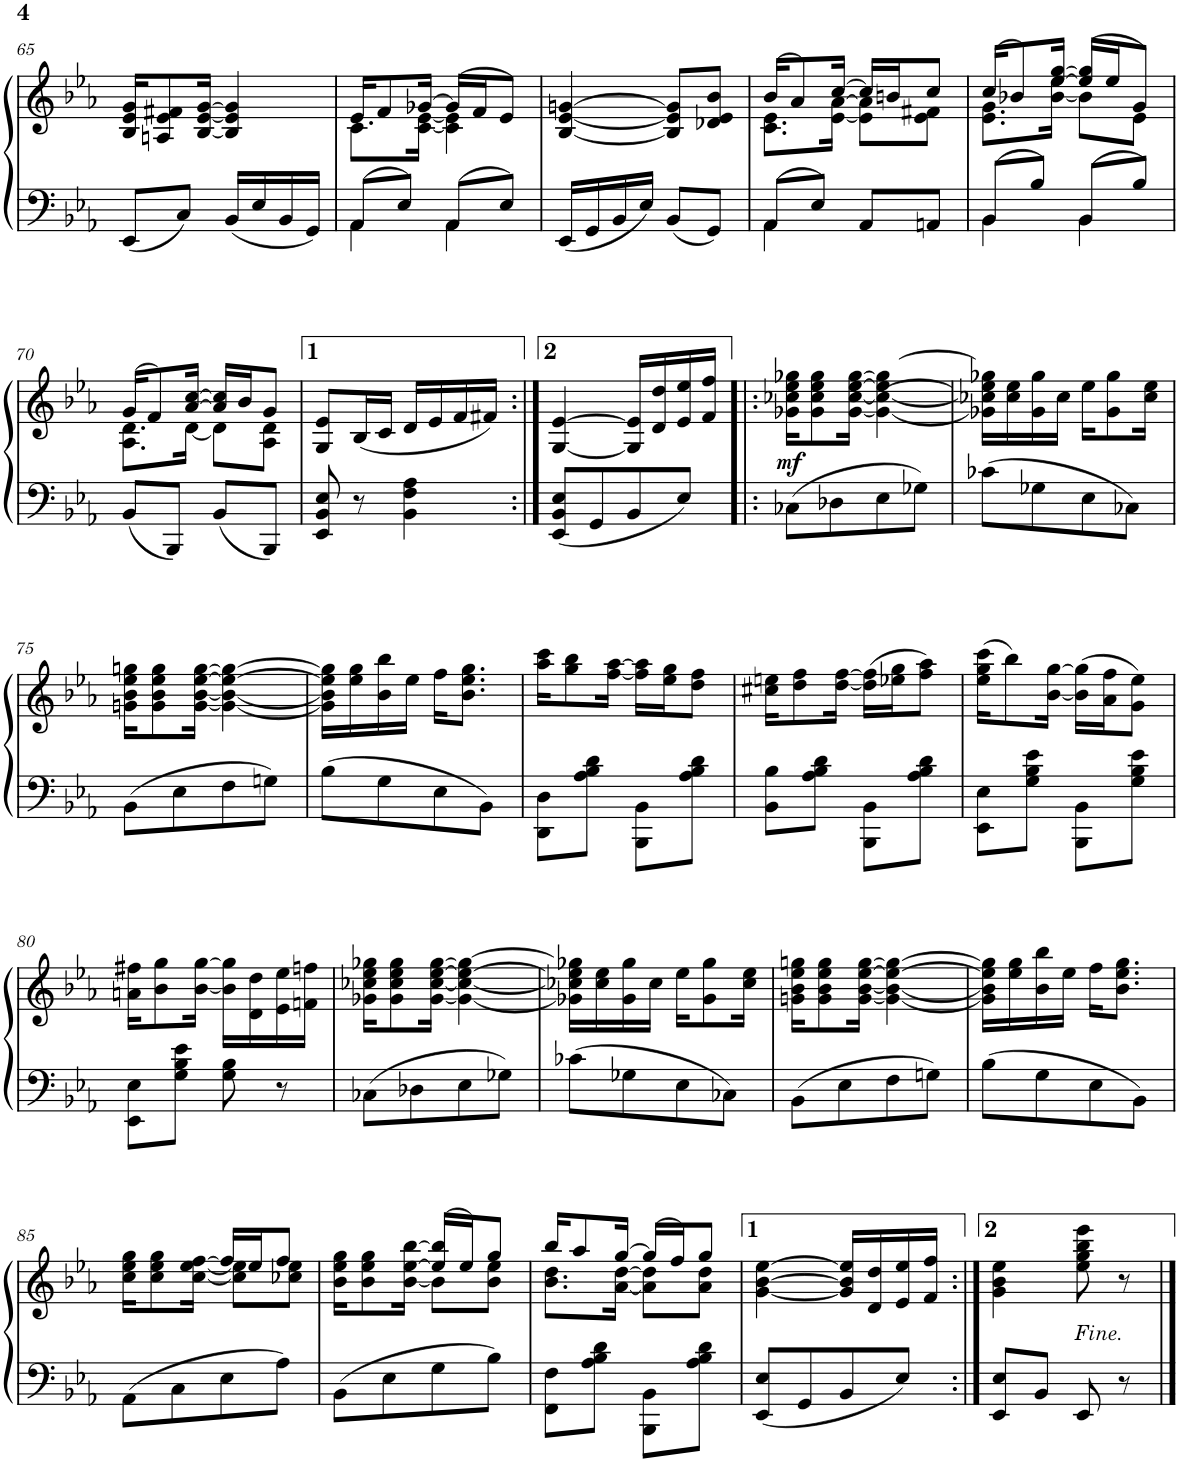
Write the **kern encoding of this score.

**kern	**kern	**dynam
*part1	*part1	*part1
*staff2	*staff1	*staff1/2
*I"Piano	*	*
*I'Pno	*	*
!!LO:PB:g=z
*clefF4	*clefG2	*
*k[b-e-a-]	*k[b-e-a-]	*
*M2/4	*M2/4	*
=65	=65	=65
8EE-/L	16B-/ 16e-/ 16g/KL	.
.	8An/ 8e-/ 8f#X/	.
8C/J	.	.
.	[16B-/ [16e-/ [16g/Jk	.
16BB-/LL	4B-/] 4e-/] 4g/]	.
16E-/	.	.
16BB-/	.	.
16GG/JJ	.	.
=66	=66	=66
*^	*^	*
8AA-/L	4AA-\	16e-/KL	8.c\L	.
.	.	8f/	.	.
8E-/J	.	.	.	.
.	.	[16g-X/Jk	[16c\ [16e-\Jk	.
8AA-/L	4AA-\	(16g-/LL]	4c\] 4e-\]	.
.	.	16f/J	.	.
8E-/J	.	8e-/J)	.	.
*v	*v	*	*	*
*	*v	*v	*
=67	=67	=67
16EE-/LL	[4B-/ [4e-/ [4gn/	.
16GG/	.	.
16BB-/	.	.
16E-/JJ	.	.
8BB-/L	8B-/] 8e-/] 8g/]L	.
8GG/J	8d-X/ 8e-/ 8b-/J	.
=68	=68	=68
*^	*^	*
8AA-/L	4AA-\	(16b-/KL	8.c\ 8.e-\L	.
.	.	8a-/)	.	.
8E-/J	.	.	.	.
.	.	[16cc/Jk	[16e-\ [>16a-\Jk	.
8AA-/L	4ryy	16cc/LL]	8e-\] 8a-\]L	.
.	.	16bn/J	.	.
8AAn/J	.	8cc/J	8e-\ 8f#X\J	.
=69	=69	=69	=69	=69
8BB-/L	4BB-\	(16cc/KL	8.e-\ 8.g\L	.
.	.	8b-X/)	.	.
8B-/J	.	.	.	.
.	.	[16ee-/ [16gg/Jk	[16b-\ 16ee-\Jk	.
8BB-/L	4BB-\	(16ee-/] 16gg/]LL	8b-\L]	.
.	.	16ee-/J	.	.
8B-/J	.	8g/J)	8e-\J	.
*v	*v	*	*	*
!!LO:LB:g=z	!!
=70	=70	=70	=70
8BB-/L	(>16g/KL	8.A-\ 8.d\L	.
.	8f/)	.	.
8BBB-/J	.	.	.
.	[16a-/ [16cc/Jk	[16d\Jk	.
8BB-/L	16a-/] 16cc/]LL	8d\L]	.
.	16b-/J	.	.
8BBB-/J	8g/J	8A-\ 8d\J	.
*	*v	*v	*
=71	=71	=71
8EE-/ 8BB-/ 8E-/	8G/ 8e-/L	.
8r	(16B-/L	.
.	16c/JJ	.
4BB-\ 4F\ 4A-\	16d/LL	.
.	16e-/	.
.	16f/	.
.	16f#X/JJ)	.
=72:|!	=72:|!	=72:|!
8EE-/ 8BB-/ 8E-/L	[4G/ [4e-/	.
8GG/	.	.
8BB-/	16G/] 16e-/]LL	.
.	16d/ 16dd/	.
8E-/J	16e-/ 16ee-/	.
.	16f/ 16ff/JJ	.
=73!|:	=73!|:	=73!|:
!	!	!LO:DY:b
8C-X\L	16g-X\ 16cc-X\ 16ee-\ 16gg-X\KL	mf
.	8g-\ 8cc-\ 8ee-\ 8gg-\	.
8D-X\	.	.
.	[16g-\ [<16cc-\ [16ee-\ [16gg-\Jk	.
8E-\	4g-\_ 4cc-\_ 4ee-\_ 4gg-\_	.
8G-X\J	.	.
=74	=74	=74
8c-X\L	16g-X\] 16cc-X\] 16ee-\] 16gg-X\]LL	.
.	16cc-\ 16ee-\	.
8G-X\	16g-\ 16gg-\	.
.	16cc-\JJ	.
8E-\	16ee-\KL	.
.	8g-\ 8gg-\	.
8C-X\J	.	.
.	16cc-\ 16ee-\Jk	.
!!LO:LB:g=z
=75	=75	=75
8BB-\L	16gn\ 16b-\ 16ee-\ 16ggn\KL	.
.	8g\ 8b-\ 8ee-\ 8gg\	.
8E-\	.	.
.	[16g\ [16b-\ [16ee-\ [16gg\Jk	.
8F\	4g\_ 4b-\_ 4ee-\_ 4gg\_	.
8Gn\J	.	.
=76	=76	=76
8B-\L	16g\] 16b-\] 16ee-\] 16gg\]LL	.
.	16ee-\ 16gg\	.
8G\	16b-\ 16bb-\	.
.	16ee-\JJ	.
8E-\	16ff\KL	.
.	8.b-\ 8.ee-\ 8.gg\J	.
8BB-\J	.	.
=77	=77	=77
8DD\ 8D\L	16aa-\ 16ccc\KL	.
.	8gg\ 8bb-\	.
8A-\ 8B-\ 8d\J	.	.
.	[16ff\ [16aa-\Jk	.
8BBB-\ 8BB-\L	16ff\] 16aa-\]LL	.
.	16ee-\ 16gg\J	.
8A-\ 8B-\ 8d\J	8dd\ 8ff\J	.
=78	=78	=78
8BB-\ 8B-\L	16cc#X\ 16een\KL	.
.	8dd\ 8ff\	.
8A-\ 8B-\ 8d\J	.	.
.	[16dd\ [16ff\Jk	.
8BBB-\ 8BB-\L	(16dd\] 16ff\]LL	.
.	16ee-X\ 16gg\J	.
8A-\ 8B-\ 8d\J	8ff\ 8aa-\J)	.
=79	=79	=79
8EE-\ 8E-\L	(16ee-\ 16gg\ 16ccc\KL	.
.	8bb-\)	.
8G\ 8B-\ 8e-\J	.	.
.	[16b-\ [16gg\Jk	.
8BBB-\ 8BB-\L	(16b-\] 16gg\]LL	.
.	16a-\ 16ff\J	.
8G\ 8B-\ 8e-\J	8g\ 8ee-\J)	.
!!LO:LB:g=z
=80	=80	=80
8EE-\ 8E-\L	16an\ 16ff#X\KL	.
.	8b-\ 8gg\	.
8G\ 8B-\ 8e-\J	.	.
.	[16b-\ [16gg\Jk	.
8G\ 8B-\	16b-\] 16gg\]LL	.
.	16d\ 16dd\	.
8r	16e-\ 16ee-\	.
.	16fn\ 16ffn\JJ	.
=81	=81	=81
8C-X\L	16g-X\ 16cc-X\ 16ee-\ 16gg-X\KL	.
.	8g-\ 8cc-\ 8ee-\ 8gg-\	.
8D-X\	.	.
.	[16g-\ [16cc-\ [16ee-\ [16gg-\Jk	.
8E-\	4g-\_ 4cc-\_ 4ee-\_ 4gg-\_	.
8G-X\J	.	.
=82	=82	=82
8c-X\L	16g-X\] 16cc-X\] 16ee-\] 16gg-X\]LL	.
.	16cc-\ 16ee-\	.
8G-X\	16g-\ 16gg-\	.
.	16cc-\JJ	.
8E-\	16ee-\KL	.
.	8g-\ 8gg-\	.
8C-X\J	.	.
.	16cc-\ 16ee-\Jk	.
=83	=83	=83
8BB-\L	16gn\ 16b-\ 16ee-\ 16ggn\KL	.
.	8g\ 8b-\ 8ee-\ 8gg\	.
8E-\	.	.
.	[16g\ [16b-\ [16ee-\ [16gg\Jk	.
8F\	4g\_ 4b-\_ 4ee-\_ 4gg\_	.
8Gn\J	.	.
=84	=84	=84
8B-\L	16g\] 16b-\] 16ee-\] 16gg\]LL	.
.	16ee-\ 16gg\	.
8G\	16b-\ 16bb-\	.
.	16ee-\JJ	.
8E-\	16ff\KL	.
.	8.b-\ 8.ee-\ 8.gg\J	.
8BB-\J	.	.
!!LO:LB:g=z
=85	=85	=85
*	*^	*
8AA-\L	16cc\ 16ee-\ 16gg\KL	4ryy	.
.	8cc\ 8ee-\ 8gg\	.	.
8C\	.	.	.
.	[<16cc\ [<16ee-\ [>16ff\Jk	.	.
8E-\	16ff/LL]	8cc\] 8ee-\]L	.
.	16ee-/J	.	.
8A-\J	8ff/J	8cc-X\ 8ee-\J	.
=86	=86	=86	=86
8BB-\L	16b-\ 16ee-\ 16gg\KL	4ryy	.
.	8b-\ 8ee-\ 8gg\	.	.
8E-\	.	.	.
.	[16b-\ [>16ee-\ [>16bb-\Jk	.	.
8G\	(16ee-/] 16bb-/]LL	8b-\L]	.
.	16ee-/J)	.	.
8B-\J	8gg/J	8b-\ 8ee-\J	.
=87	=87	=87	=87
8FF\ 8F\L	16bb-/KL	8.b-\ 8.dd\L	.
.	8aa-/	.	.
8A-\ 8B-\ 8d\J	.	.	.
.	[16gg/Jk	[16a-\ [>16dd\Jk	.
8BBB-\ 8BB-\L	(16gg/LL]	8a-\] 8dd\]L	.
.	16ff/J)	.	.
8A-\ 8B-\ 8d\J	8gg/J	8a-\ 8dd\J	.
*	*v	*v	*
=88	=88	=88
8EE-/ 8E-/L	[4g\ [4b-\ [4ee-\	.
8GG/	.	.
8BB-/	16g/] 16b-/] 16ee-/]LL	.
.	16d/ 16dd/	.
8E-/J	16e-/ 16ee-/	.
.	16f/ 16ff/JJ	.
=89:|!	=89:|!	=89:|!
8EE-/ 8E-/L	4g\ 4b-\ 4ee-\	.
8BB-/J	.	.
8EE-/	8ee-\ 8gg\ 8bb-\ 8eee-\	.
8r	8r	.
==	==	==
*-	*-	*-
